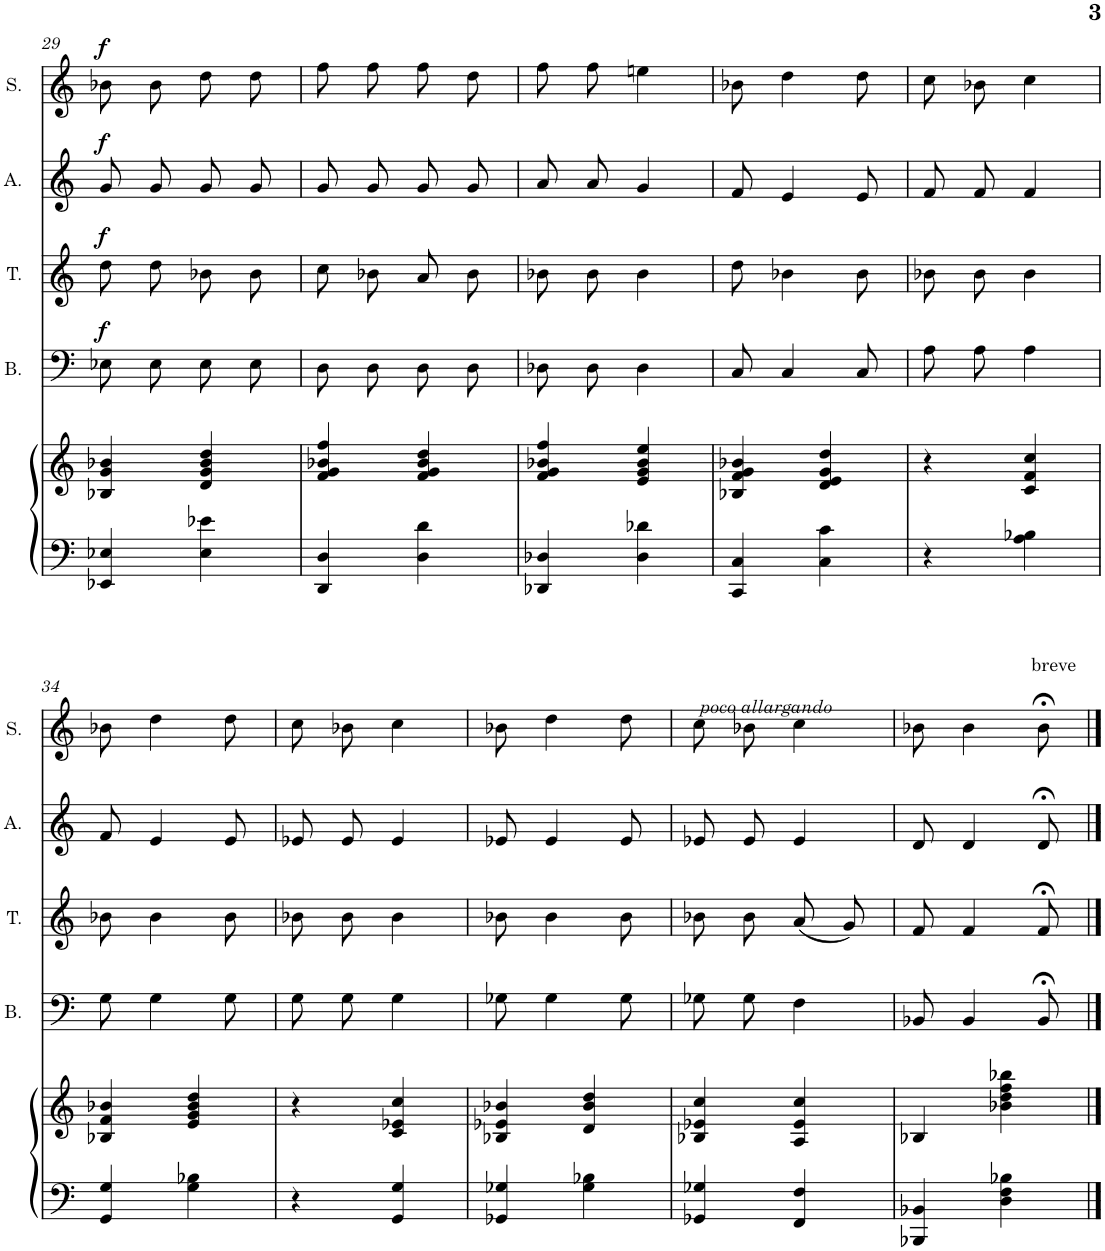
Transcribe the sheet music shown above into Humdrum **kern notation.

**kern	**kern	**kern	**dynam	**kern	**dynam	**kern	**dynam	**kern	**dynam
*part5	*part5	*part4	*part4	*part3	*part3	*part2	*part2	*part1	*part1
*staff6	*staff5	*staff4	*staff4	*staff3	*staff3	*staff2	*staff2	*staff1	*staff1
*I"Piano	*	*I"Basse	*	*I"Ténor	*	*I"Alto	*	*I"Soprano	*
*I'Pno	*	*I'B.	*	*I'T.	*	*I'A.	*	*I'S.	*
!!LO:PB:g=z
*clefF4	*clefG2	*clefF4	*	*clefG2	*	*clefG2	*	*clefG2	*
*k[]	*k[]	*k[]	*	*k[]	*	*k[]	*	*k[]	*
*M2/4	*M2/4	*M2/4	*	*M2/4	*	*M2/4	*	*M2/4	*
=29	=29	=29	=29	=29	=29	=29	=29	=29	=29
!	!	!	!LO:DY:a	!	!LO:DY:a	!	!LO:DY:a	!	!LO:DY:a
4EE-X/ 4E-X/	4B-X/ 4g/ 4b-X/	8E-X\L	f	8dd\L	f	8g/L	f	8b-X\L	f
.	.	8E-\J	.	8dd\J	.	8g/J	.	8b-\J	.
4E-\ 4e-X\	4d/ 4g/ 4b-/ 4dd/	8E-\L	.	8b-X\L	.	8g/L	.	8dd\L	.
.	.	8E-\J	.	8b-\J	.	8g/J	.	8dd\J	.
=30	=30	=30	=30	=30	=30	=30	=30	=30	=30
4DD/ 4D/	4f/ 4g/ 4b-X/ 4ff/	8D\L	.	8cc\L	.	8g/L	.	8ff\L	.
.	.	8D\J	.	8b-X\J	.	8g/J	.	8ff\J	.
4D\ 4d\	4f/ 4g/ 4b-/ 4dd/	8D\L	.	8a/L	.	8g/L	.	8ff\L	.
.	.	8D\J	.	8b-/J	.	8g/J	.	8dd\J	.
=31	=31	=31	=31	=31	=31	=31	=31	=31	=31
4DD-X/ 4D-X/	4f/ 4g/ 4b-X/ 4ff/	8D-X\L	.	8b-X\L	.	8a/L	.	8ff\L	.
.	.	8D-\J	.	8b-\J	.	8a/J	.	8ff\J	.
4D-\ 4d-X\	4e/ 4g/ 4b-/ 4ee/	4D-\	.	4b-\	.	4g/	.	4een\	.
=32	=32	=32	=32	=32	=32	=32	=32	=32	=32
4CC/ 4C/	4B-X/ 4f/ 4g/ 4b-X/	8C/	.	8dd\	.	8f/	.	8b-X\	.
.	.	4C/	.	4b-X\	.	4e/	.	4dd\	.
4C\ 4c\	4d/ 4e/ 4g/ 4dd/	.	.	.	.	.	.	.	.
.	.	8C/	.	8b-\	.	8e/	.	8dd\	.
=33	=33	=33	=33	=33	=33	=33	=33	=33	=33
4r	4r	8A\L	.	8b-X\L	.	8f/L	.	8cc\L	.
.	.	8A\J	.	8b-\J	.	8f/J	.	8b-X\J	.
4A\ 4B-X\	4c/ 4f/ 4cc/	4A\	.	4b-\	.	4f/	.	4cc\	.
!!LO:LB:g=z
=34	=34	=34	=34	=34	=34	=34	=34	=34	=34
4GG/ 4G/	4B-X/ 4f/ 4b-X/	8G\	.	8b-X\	.	8f/	.	8b-X\	.
.	.	4G\	.	4b-\	.	4e/	.	4dd\	.
4G\ 4B-X\	4e/ 4g/ 4b-/ 4dd/	.	.	.	.	.	.	.	.
.	.	8G\	.	8b-\	.	8e/	.	8dd\	.
=35	=35	=35	=35	=35	=35	=35	=35	=35	=35
4r	4r	8G\L	.	8b-X\L	.	8e-X/L	.	8cc\L	.
.	.	8G\J	.	8b-\J	.	8e-/J	.	8b-X\J	.
4GG/ 4G/	4c/ 4e-X/ 4cc/	4G\	.	4b-\	.	4e-/	.	4cc\	.
=36	=36	=36	=36	=36	=36	=36	=36	=36	=36
4GG-X/ 4G-X/	4B-X/ 4e-X/ 4b-X/	8G-X\	.	8b-X\	.	8e-X/	.	8b-X\	.
.	.	4G-\	.	4b-\	.	4e-/	.	4dd\	.
4G-\ 4B-X\	4d/ 4b-/ 4dd/	.	.	.	.	.	.	.	.
.	.	8G-\	.	8b-\	.	8e-/	.	8dd\	.
=37	=37	=37	=37	=37	=37	=37	=37	=37	=37
!	!	!	!	!	!	!	!	!LO:TX:b:i:t=poco allargando	!
4GG-X/ 4G-X/	4B-X/ 4e-X/ 4cc/	8G-X\L	.	8b-X\L	.	8e-X/L	.	8cc\L	.
.	.	8G-\J	.	8b-\J	.	8e-/J	.	8b-X\J	.
4FF/ 4F/	4A/ 4e-/ 4cc/	4F\	.	(<8a/L	.	4e-/	.	4cc\	.
.	.	.	.	8g/J)	.	.	.	.	.
=38	=38	=38	=38	=38	=38	=38	=38	=38	=38
4BBB-X/ 4BB-X/	4B-X/	8BB-X/	.	8f/	.	8d/	.	8b-X\	.
.	.	4BB-/	.	4f/	.	4d/	.	4b-\	.
4D\ 4F\ 4B-X\	4b-X\ 4dd\ 4ff\ 4bb-X\	.	.	.	.	.	.	.	.
!	!	!	!	!	!	!	!	!LO:TX:a:t=breve	!
.	.	8BB-;</	.	8f;</	.	8d;</	.	8b-;<\	.
==	==	==	==	==	==	==	==	==	==
*-	*-	*-	*-	*-	*-	*-	*-	*-	*-
